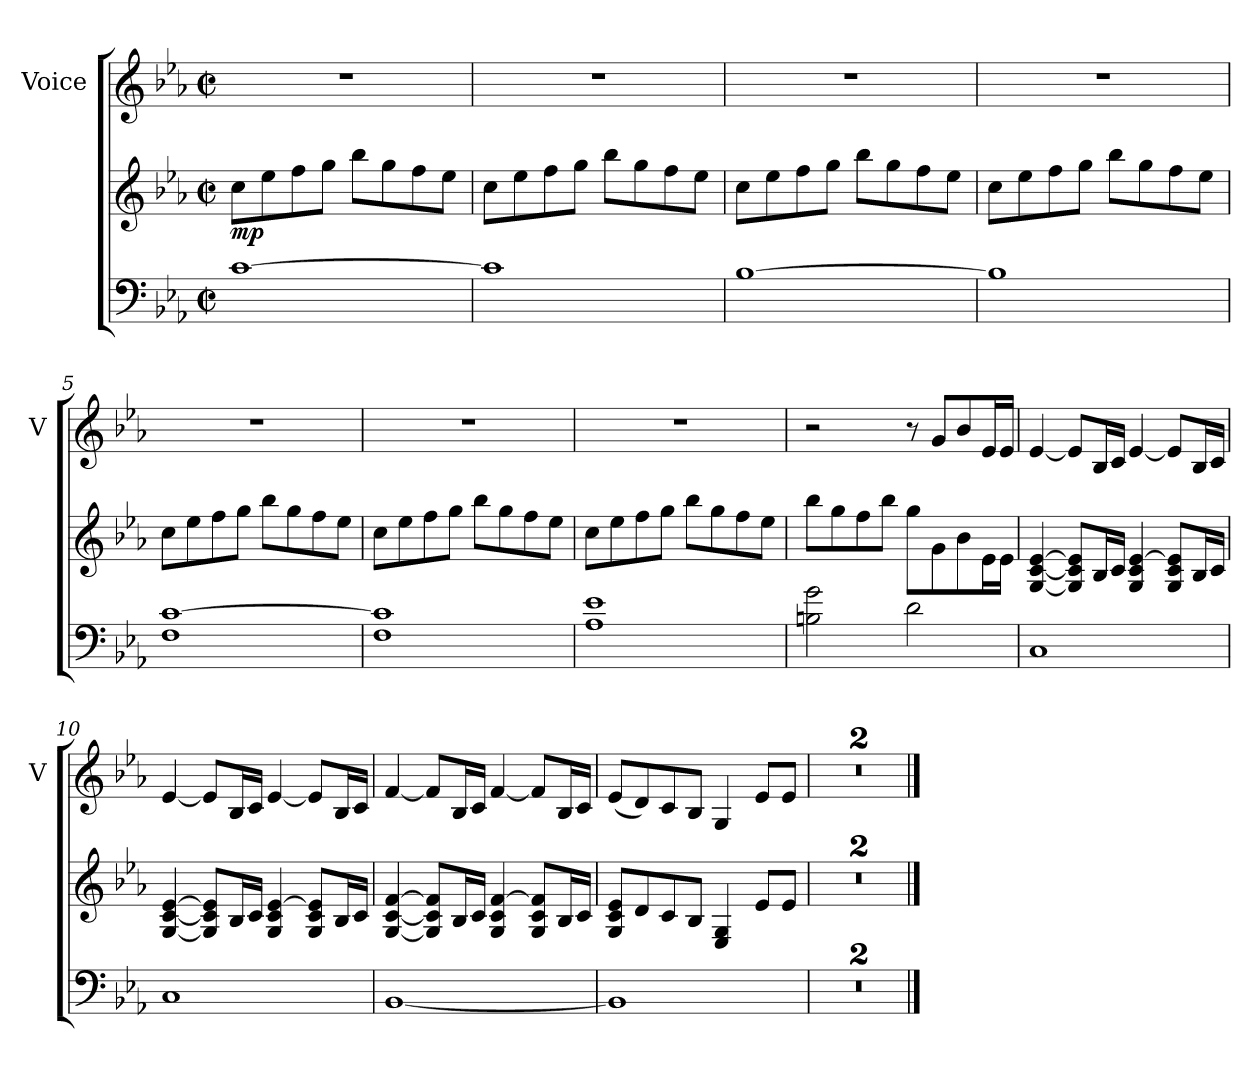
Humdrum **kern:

**kern	**kern	**dynam	**kern
*part2	*part2	*part2	*part1
*staff3	*staff2	*staff2/3	*staff1
*	*	*	*I"Voice
*	*	*	*I'V
*clefF4	*clefG2	*	*clefG2
*k[b-e-a-]	*k[b-e-a-]	*	*k[b-e-a-]
*M2/2	*M2/2	*	*M2/2
*met(c|)	*met(c|)	*	*met(c|)
=1	=1	=1	=1
!	!	!LO:DY:b	!
[1c	8cc\L	mp	1r
.	8ee-\	.	.
.	8ff\	.	.
.	8gg\J	.	.
.	8bb-\L	.	.
.	8gg\	.	.
.	8ff\	.	.
.	8ee-\J	.	.
=2	=2	=2	=2
1c]	8cc\L	.	1r
.	8ee-\	.	.
.	8ff\	.	.
.	8gg\J	.	.
.	8bb-\L	.	.
.	8gg\	.	.
.	8ff\	.	.
.	8ee-\J	.	.
=3	=3	=3	=3
[1B-	8cc\L	.	1r
.	8ee-\	.	.
.	8ff\	.	.
.	8gg\J	.	.
.	8bb-\L	.	.
.	8gg\	.	.
.	8ff\	.	.
.	8ee-\J	.	.
=4	=4	=4	=4
1B-]	8cc\L	.	1r
.	8ee-\	.	.
.	8ff\	.	.
.	8gg\J	.	.
.	8bb-\L	.	.
.	8gg\	.	.
.	8ff\	.	.
.	8ee-\J	.	.
=5	=5	=5	=5
1F [1c	8cc\L	.	1r
.	8ee-\	.	.
.	8ff\	.	.
.	8gg\J	.	.
.	8bb-\L	.	.
.	8gg\	.	.
.	8ff\	.	.
.	8ee-\J	.	.
!!LO:LB:g=z
=6	=6	=6	=6
1F 1c]	8cc\L	.	1r
.	8ee-\	.	.
.	8ff\	.	.
.	8gg\J	.	.
.	8bb-\L	.	.
.	8gg\	.	.
.	8ff\	.	.
.	8ee-\J	.	.
=7	=7	=7	=7
*^	*	*	*
1e-	1A-	8cc\L	.	1r
.	.	8ee-\	.	.
.	.	8ff\	.	.
.	.	8gg\J	.	.
.	.	8bb-\L	.	.
.	.	8gg\	.	.
.	.	8ff\	.	.
.	.	8ee-\J	.	.
*v	*v	*	*	*
=8	=8	=8	=8
2Bn\ 2g\	8bb-\L	.	2r
.	8gg\	.	.
.	8ff\	.	.
.	8bb-\J	.	.
2d\	8gg\L	.	8r
.	8g\	.	8g/L
.	8b-\	.	8b-/
.	16e-\L	.	16e-/L
.	16e-\JJ	.	16e-/JJ
=9	=9	=9	=9
1C	[4G/ [4c/ [4e-/	.	[4e-/
.	8G]/ 8c]/ 8e-]/L	.	8e-/L]
.	16B-/L	.	16B-/L
.	16c/JJ	.	16c/JJ
.	4G/ 4c/ [4e-/	.	[4e-/
.	8G/ 8c/ 8e-]/L	.	8e-/L]
.	16B-/L	.	16B-/L
.	16c/JJ	.	16c/JJ
=10	=10	=10	=10
1C	[4G/ [4c/ [4e-/	.	[4e-/
.	8G]/ 8c]/ 8e-]/L	.	8e-/L]
.	16B-/L	.	16B-/L
.	16c/JJ	.	16c/JJ
.	4G/ 4c/ [4e-/	.	[4e-/
.	8G/ 8c/ 8e-]/L	.	8e-/L]
.	16B-/L	.	16B-/L
.	16c/JJ	.	16c/JJ
!!LO:LB:g=z
=11	=11	=11	=11
[1BB-	[4G/ [4c/ [4f/	.	[4f/
.	8G]/ 8c]/ 8f]/L	.	8f/L]
.	16B-/L	.	16B-/L
.	16c/JJ	.	16c/JJ
.	4G/ 4c/ [4f/	.	[4f/
.	8G/ 8c/ 8f]/L	.	8f/L]
.	16B-/L	.	16B-/L
.	16c/JJ	.	16c/JJ
=12	=12	=12	=12
1BB-]	8G/ 8c/ 8e-/L	.	(8e-/L
.	8d/	.	8d/)
.	8c/	.	8c/
.	8B-/J	.	8B-/J
.	4E-/ 4G/	.	4G/
.	8e-/L	.	8e-/L
.	8e-/J	.	8e-/J
=13	=13	=13	=13
1r	1r	.	1r
=14	=14	=14	=14
1r	1r	.	1r
==	==	==	==
*-	*-	*-	*-
